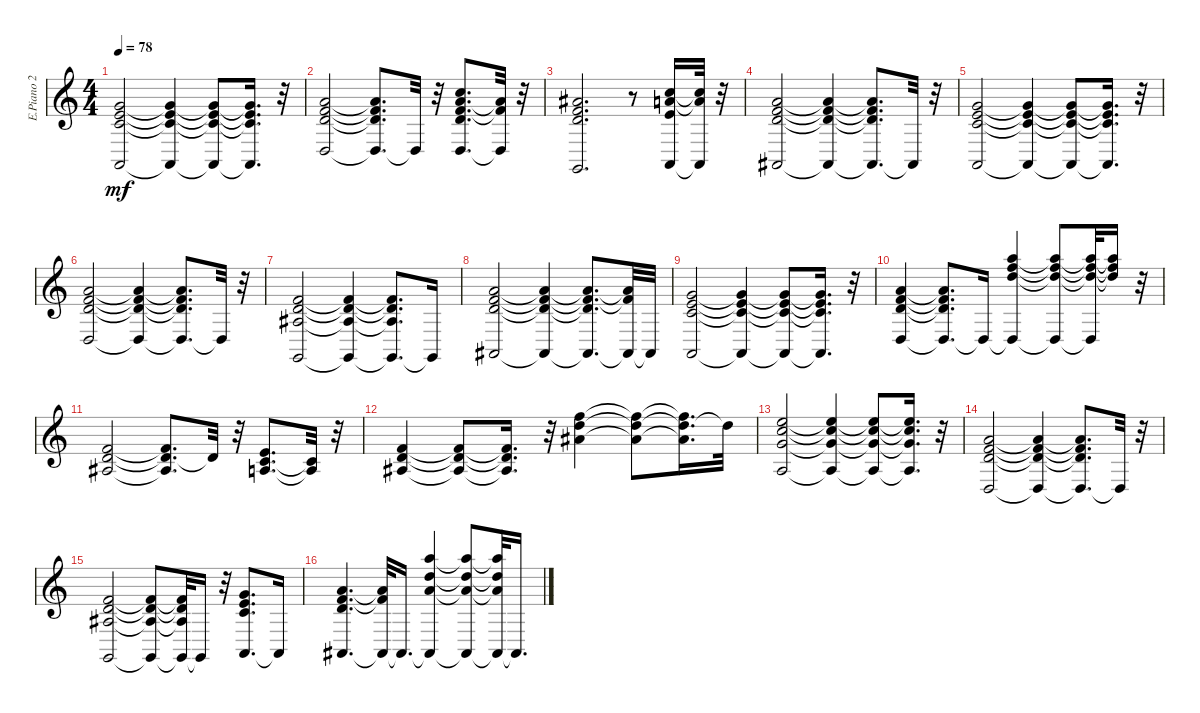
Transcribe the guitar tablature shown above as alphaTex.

\track ("E.Piano 2            (Staff 1)" "E.Piano 2 ") {instrument electricpiano1}
\staff {score}
\tuning (E4 B3 G3 D3 A2 E2 B1) {hide}
\ts (4 4)
\tempo 78
\clef g2
\ks c
(0.1 8.2 5.3 0.5).2{dy mf} (0.1{t} 8.2{t} 5.3{t} 0.5{t}).4 (0.1{t} 8.2{t} 5.3{t} 0.5{t}).8 (0.1{t} 8.2{t} 5.3{t} 0.5{t}).16{d} r.32 |
(5.1 3.2 10.3 0.4).2 (5.1{t} 3.2{t} 10.3{t} 0.4{t}).8{d} 0.4{t}.32 r.32 (1.1 10.2 17.3 0.4 17.5).8{d} (1.1{t} 10.2{t} 0.4{t}).32 r.32 |
(6.1 6.2 7.3 3.6).2{d} r.8 (5.1 13.2 9.3 0.5).16 (5.1{t} 13.2{t} 0.5{t}).32 r.32 |
(5.1 6.2 7.3 1.5).2 (5.1{t} 6.2{t} 7.3{t} 1.5{t}).4 (5.1{t} 6.2{t} 7.3{t} 1.5{t}).8{d} 1.5{t}.32 r.32 |
(0.1 8.2 5.3 0.5).2 (0.1{t} 8.2{t} 5.3{t} 0.5{t}).4 (0.1{t} 8.2{t} 5.3{t} 0.5{t}).8 (0.1{t} 8.2{t} 5.3{t} 0.5{t}).16{d} r.32 |
(5.1 3.2 10.3 0.4).2 (5.1{t} 3.2{t} 10.3{t} 0.4{t}).4 (5.1{t} 3.2{t} 10.3{t} 0.4{t}).8{d} 0.4{t}.32 r.32 |
(1.1 3.2 3.3 3.6).2 (1.1{t} 3.2{t} 3.3{t} 3.6{t}).4 (1.1{t} 3.2{t} 3.3{t} 3.6{t}).8{d} 3.6{t}.16 |
(5.1 6.2 7.3 1.5).2 (5.1{t} 6.2{t} 7.3{t} 1.5{t}).4 (5.1{t} 6.2{t} 7.3{t} 1.5{t}).8{d} (5.1{t} 6.2{t} 1.5{t}).32 1.5{t}.32 |
(3.1 1.2 9.3 0.5).2 (3.1{t} 1.2{t} 9.3{t} 0.5{t}).4 (3.1{t} 1.2{t} 9.3{t} 0.5{t}).8 (3.1{t} 1.2{t} 9.3{t} 0.5{t}).16{d} r.32 |
(5.1 6.2 7.3 0.4).4 (5.1{t} 6.2{t} 7.3{t} 0.4{t}).8{d} 0.4{t}.16 (10.1 18.2 26.3 0.4{t}).4 (10.1{t} 18.2{t} 26.3{t} 0.4{t}).8 (10.1{t} 18.2{t} 26.3{t} 0.4{t}).32 (10.1{t} 18.2{t} 26.3{t}).16 r.32 |
(1.1 3.2 3.3).2 (1.1{t} 3.2{t} 3.3{t}).8{d} 3.2{t}.32 r.32 (0.1 1.2 2.3).8{d} (1.2{t} 2.3{t}).32 r.32 |
(1.1 3.2 3.3).4 (1.1{t} 3.2{t} 3.3{t}).8 (1.1{t} 3.2{t} 3.3{t}).16{d} r.32 (10.1 11.2 22.3).4 (10.1{t} 11.2{t} 22.3{t}).8 (10.1{t} 11.2{t} 22.3{t}).16{d} 10.1{t}.32 |
(12.1 8.2 2.3 22.4).2 (12.1{t} 8.2{t} 2.3{t} 22.4{t}).4 (12.1{t} 8.2{t} 2.3{t} 22.4{t}).8 (12.1{t} 8.2{t} 2.3{t} 22.4{t}).16{d} r.32 |
(1.1 3.2 14.3 0.4).2 (1.1{t} 3.2{t} 14.3{t} 0.4{t}).4 (1.1{t} 3.2{t} 14.3{t} 0.4{t}).8{d} 0.4{t}.32 r.32 |
(1.1 3.2 3.3 3.6).2 (1.1{t} 3.2{t} 3.3{t} 3.6{t}).8 (1.1{t} 3.2{t} 3.3{t} 3.6{t}).32 3.6{t}.16 r.32 (3.1 5.2 5.3 0.5).8{d} 0.5{t}.16 |
(1.1 10.2 7.3 1.5).4{d} (1.1{t} 10.2{t} 1.5{t}).32 1.5{t}.16{d} (10.1 10.2 26.3 1.5{t}).4 (10.1{t} 10.2{t} 26.3{t} 1.5{t}).8 (10.1{t} 10.2{t} 26.3{t} 1.5{t}).32 1.5{t}.16{d}
